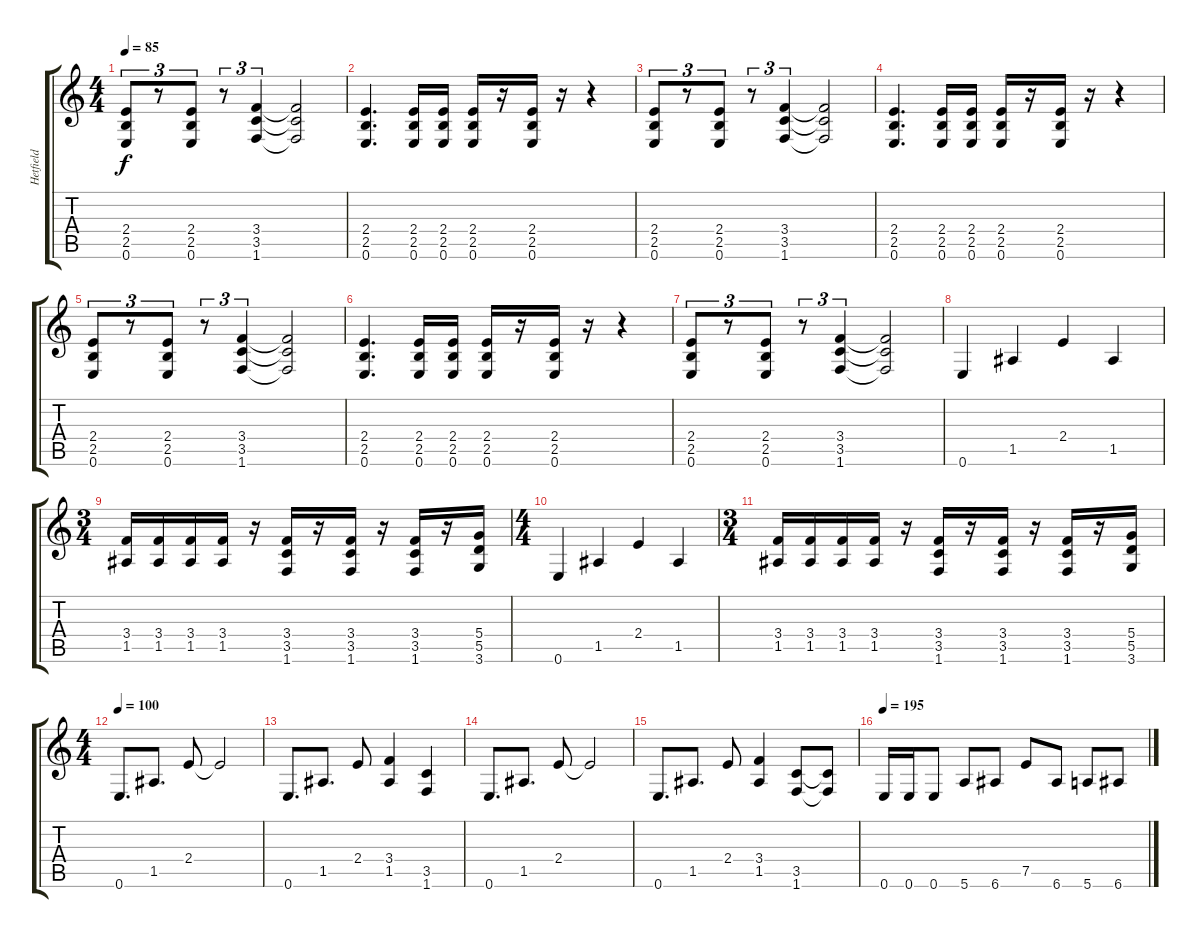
\track ("Hetfield" "Hetfield") {instrument electricguitarclean}
\staff {score tabs}
\tuning (E4 B3 G3 D3 A2 E2) {hide}
\ts (4 4)
\tempo 85
\clef g2
\ks c
(2.4 2.5 0.6).8{tu (3 2) dy f} r.8{tu (3 2)} (2.4 2.5 0.6).8{tu (3 2)} r.8{tu (3 2)} (3.4 3.5 1.6).4{tu (3 2)} (3.4{t} 3.5{t} 1.6{t}).2 |
(2.4 2.5 0.6).4{d} (2.4 2.5 0.6).16 (2.4 2.5 0.6).16 (2.4 2.5 0.6).16 r.16 (2.4 2.5 0.6).16 r.16 r.4 |
(2.4 2.5 0.6).8{tu (3 2)} r.8{tu (3 2)} (2.4 2.5 0.6).8{tu (3 2)} r.8{tu (3 2)} (3.4 3.5 1.6).4{tu (3 2)} (3.4{t} 3.5{t} 1.6{t}).2 |
(2.4 2.5 0.6).4{d} (2.4 2.5 0.6).16 (2.4 2.5 0.6).16 (2.4 2.5 0.6).16 r.16 (2.4 2.5 0.6).16 r.16 r.4 |
(2.4 2.5 0.6).8{tu (3 2)} r.8{tu (3 2)} (2.4 2.5 0.6).8{tu (3 2)} r.8{tu (3 2)} (3.4 3.5 1.6).4{tu (3 2)} (3.4{t} 3.5{t} 1.6{t}).2 |
(2.4 2.5 0.6).4{d} (2.4 2.5 0.6).16 (2.4 2.5 0.6).16 (2.4 2.5 0.6).16 r.16 (2.4 2.5 0.6).16 r.16 r.4 |
(2.4 2.5 0.6).8{tu (3 2)} r.8{tu (3 2)} (2.4 2.5 0.6).8{tu (3 2)} r.8{tu (3 2)} (3.4 3.5 1.6).4{tu (3 2)} (3.4{t} 3.5{t} 1.6{t}).2 |
0.6.4 1.5.4 2.4.4 1.5.4 |
\ts (3 4)
(3.4 1.5).16 (3.4 1.5).16 (3.4 1.5).16 (3.4 1.5).16 r.16 (3.4 3.5 1.6).16 r.16 (3.4 3.5 1.6).16 r.16 (3.4 3.5 1.6).16 r.16 (5.4 5.5 3.6).16 |
\ts (4 4)
0.6.4 1.5.4 2.4.4 1.5.4 |
\ts (3 4)
(3.4 1.5).16 (3.4 1.5).16 (3.4 1.5).16 (3.4 1.5).16 r.16 (3.4 3.5 1.6).16 r.16 (3.4 3.5 1.6).16 r.16 (3.4 3.5 1.6).16 r.16 (5.4 5.5 3.6).16 |
\ts (4 4)
\tempo 100
0.6.8{d} 1.5.8{d} 2.4.8 2.4{t}.2 |
0.6.8{d} 1.5.8{d} 2.4.8 (3.4 1.5).4 (3.5 1.6).4 |
0.6.8{d} 1.5.8{d} 2.4.8 2.4{t}.2 |
0.6.8{d} 1.5.8{d} 2.4.8 (3.4 1.5).4 (3.5 1.6).8 (3.5{t} 1.6{t}).8 |
\tempo 195
0.6.16 0.6.16 0.6.8 5.6.8 6.6.8 7.5.8 6.6.8 5.6.8 6.6.8
